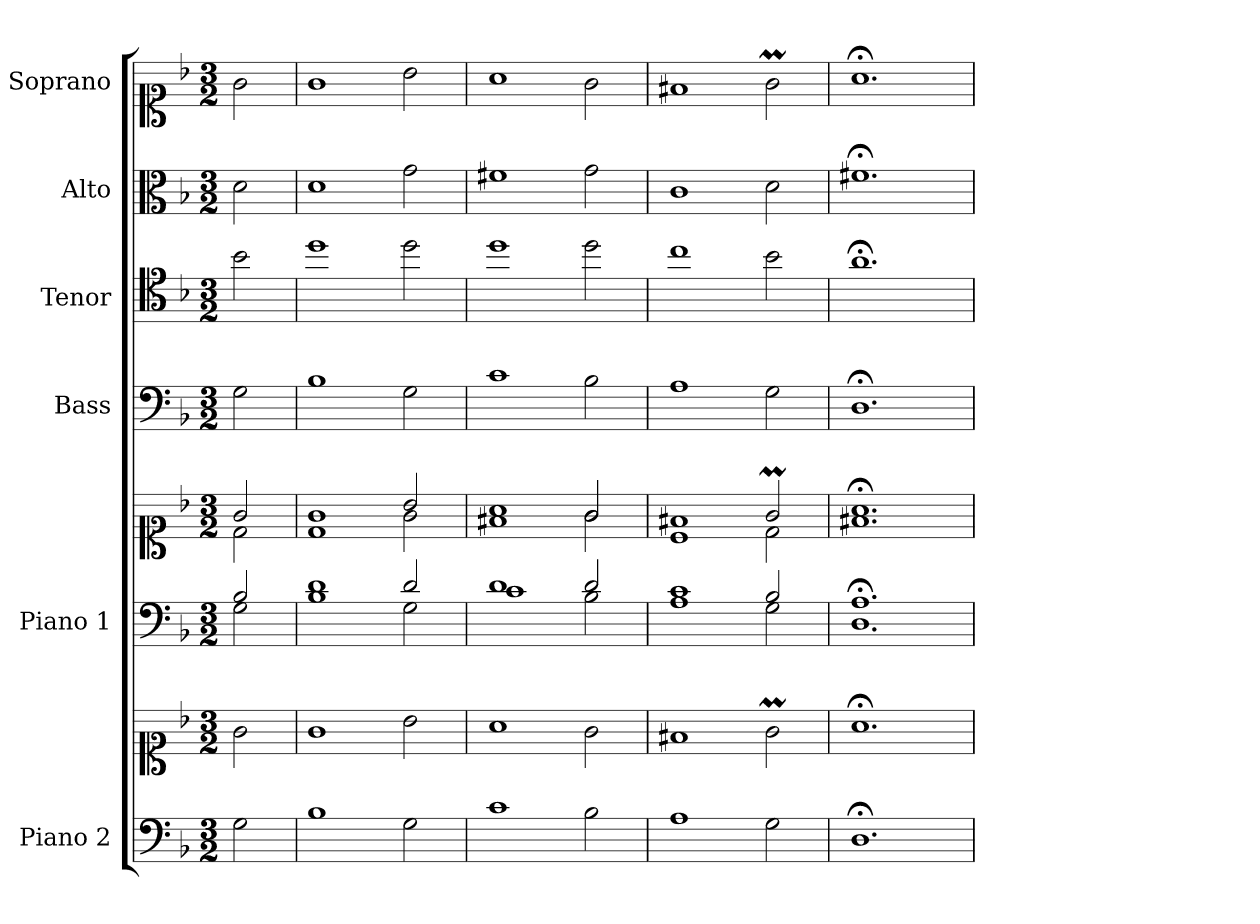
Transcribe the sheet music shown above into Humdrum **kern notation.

**kern	**kern	**kern	**kern	**kern	**kern	**kern	**kern
*part6	*part6	*part5	*part5	*part4	*part3	*part2	*part1
*staff8	*staff7	*staff6	*staff5	*staff4	*staff3	*staff2	*staff1
*I"Piano 2	*	*I"Piano 1	*	*I"Bass	*I"Tenor	*I"Alto	*I"Soprano
*I'Pno 2	*	*I'Pno 1	*	*I'B.	*I'T.	*I'A.	*I'S.
*clefF4	*clefC1	*clefF4	*clefC1	*clefF4	*clefC4	*clefC3	*clefC1
*	*	*	*	*	*ITrd7c12	*	*
*k[b-]	*k[b-]	*k[b-]	*k[b-]	*k[b-]	*k[b-]	*k[b-]	*k[b-]
*F:	*F:	*F:	*F:	*F:	*F:	*F:	*F:
*M3/2	*M3/2	*M3/2	*M3/2	*M3/2	*M3/2	*M3/2	*M3/2
=1	=1	=1	=1	=1	=1	=1	=1
*	*	*^	*^	*	*	*	*
2G\	2g\	2B-/	2G\	2g/	2d\	2G\	2B-\	2d\	2g\
=2	=2	=2	=2	=2	=2	=2	=2	=2	=2
1B-\	1g\	1d/	1B-\	1g/	1d\	1B-\	1d\	1d\	1g\
2G\	2b-\	2d/	2G\	2b-/	2g\	2G\	2d\	2g\	2b-\
=3	=3	=3	=3	=3	=3	=3	=3	=3	=3
1c\	1a\	1d/	1c\	1a/	1f#X\	1c\	1d\	1f#X\	1a\
2B-\	2g\	2d/	2B-\	2g/	2g\	2B-\	2d\	2g\	2g\
=4	=4	=4	=4	=4	=4	=4	=4	=4	=4
1A\	1f#X/	1c/	1A\	1f#X/	1c\	1A\	1c\	1c\	1f#X/
2G\	2gM\	2B-/	2G\	2gM/	2d\	2G\	2B-\	2d\	2gM\
=5	=5	=5	=5	=5	=5	=5	=5	=5	=5
1.D;\	1.a;<\	1.A;/	1.D\	1.a;</	1.f#X\	1.D;<\	1.A;<\	1.f#X;<\	1.a;<\
*	*	*v	*v	*	*	*	*	*	*
*	*	*	*v	*v	*	*	*	*
=	=	=	=	=	=	=	=
*-	*-	*-	*-	*-	*-	*-	*-
